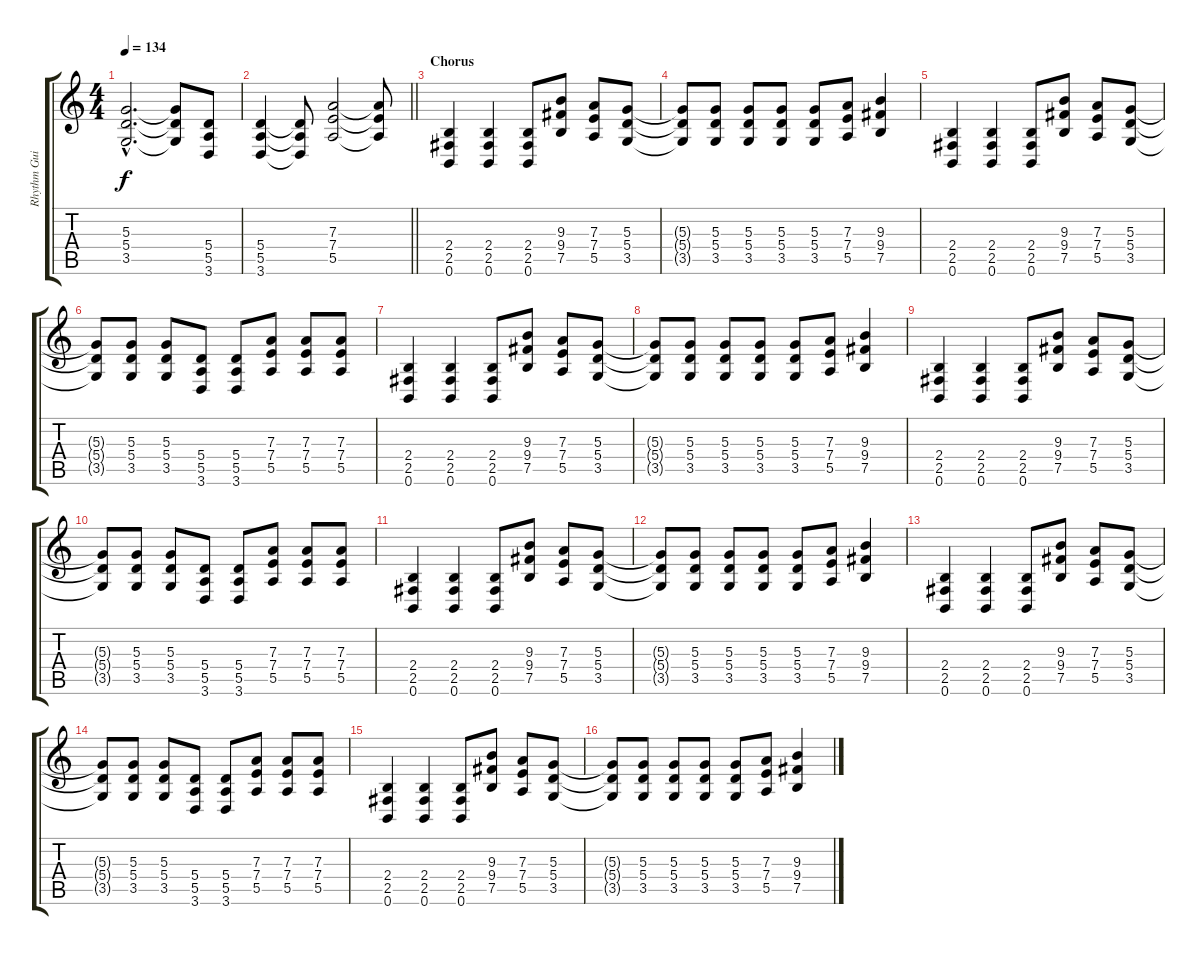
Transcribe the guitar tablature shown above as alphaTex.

\track ("Rhythm Guitar" "Rhythm Gui") {instrument distortionguitar}
\staff {score tabs}
\tuning (B3 Gb3 D3 A2 E2 B1) {hide}
\ts (4 4)
\tempo 134
\clef g2
\ks c
(5.3{hac} 5.4{hac} 3.5{hac}).2{d dy f} (5.3{t} 5.4{t} 3.5{t}).8 (5.4 5.5 3.6).8 |
\barLineRight lightlight
(5.4 5.5 3.6).4 (5.4{t} 5.5{t} 3.6{t}).8 (7.3 7.4 5.5).2 (7.3{t} 7.4{t} 5.5{t}).8 |
\section ("" "Chorus")
(2.4 2.5 0.6).4 (2.4 2.5 0.6).4 (2.4 2.5 0.6).8 (9.3 9.4 7.5).8 (7.3 7.4 5.5).8 (5.3 5.4 3.5).8 |
(5.3{t} 5.4{t} 3.5{t}).8 (5.3 5.4 3.5).8 (5.3 5.4 3.5).8 (5.3 5.4 3.5).8 (5.3 5.4 3.5).8 (7.3 7.4 5.5).8 (9.3 9.4 7.5).4 |
(2.4 2.5 0.6).4 (2.4 2.5 0.6).4 (2.4 2.5 0.6).8 (9.3 9.4 7.5).8 (7.3 7.4 5.5).8 (5.3 5.4 3.5).8 |
(5.3{t} 5.4{t} 3.5{t}).8 (5.3 5.4 3.5).8 (5.3 5.4 3.5).8 (5.4 5.5 3.6).8 (5.4 5.5 3.6).8 (7.3 7.4 5.5).8 (7.3 7.4 5.5).8 (7.3 7.4 5.5).8 |
(2.4 2.5 0.6).4 (2.4 2.5 0.6).4 (2.4 2.5 0.6).8 (9.3 9.4 7.5).8 (7.3 7.4 5.5).8 (5.3 5.4 3.5).8 |
(5.3{t} 5.4{t} 3.5{t}).8 (5.3 5.4 3.5).8 (5.3 5.4 3.5).8 (5.3 5.4 3.5).8 (5.3 5.4 3.5).8 (7.3 7.4 5.5).8 (9.3 9.4 7.5).4 |
(2.4 2.5 0.6).4 (2.4 2.5 0.6).4 (2.4 2.5 0.6).8 (9.3 9.4 7.5).8 (7.3 7.4 5.5).8 (5.3 5.4 3.5).8 |
(5.3{t} 5.4{t} 3.5{t}).8 (5.3 5.4 3.5).8 (5.3 5.4 3.5).8 (5.4 5.5 3.6).8 (5.4 5.5 3.6).8 (7.3 7.4 5.5).8 (7.3 7.4 5.5).8 (7.3 7.4 5.5).8 |
(2.4 2.5 0.6).4 (2.4 2.5 0.6).4 (2.4 2.5 0.6).8 (9.3 9.4 7.5).8 (7.3 7.4 5.5).8 (5.3 5.4 3.5).8 |
(5.3{t} 5.4{t} 3.5{t}).8 (5.3 5.4 3.5).8 (5.3 5.4 3.5).8 (5.3 5.4 3.5).8 (5.3 5.4 3.5).8 (7.3 7.4 5.5).8 (9.3 9.4 7.5).4 |
(2.4 2.5 0.6).4 (2.4 2.5 0.6).4 (2.4 2.5 0.6).8 (9.3 9.4 7.5).8 (7.3 7.4 5.5).8 (5.3 5.4 3.5).8 |
(5.3{t} 5.4{t} 3.5{t}).8 (5.3 5.4 3.5).8 (5.3 5.4 3.5).8 (5.4 5.5 3.6).8 (5.4 5.5 3.6).8 (7.3 7.4 5.5).8 (7.3 7.4 5.5).8 (7.3 7.4 5.5).8 |
(2.4 2.5 0.6).4 (2.4 2.5 0.6).4 (2.4 2.5 0.6).8 (9.3 9.4 7.5).8 (7.3 7.4 5.5).8 (5.3 5.4 3.5).8 |
(5.3{t} 5.4{t} 3.5{t}).8 (5.3 5.4 3.5).8 (5.3 5.4 3.5).8 (5.3 5.4 3.5).8 (5.3 5.4 3.5).8 (7.3 7.4 5.5).8 (9.3 9.4 7.5).4
